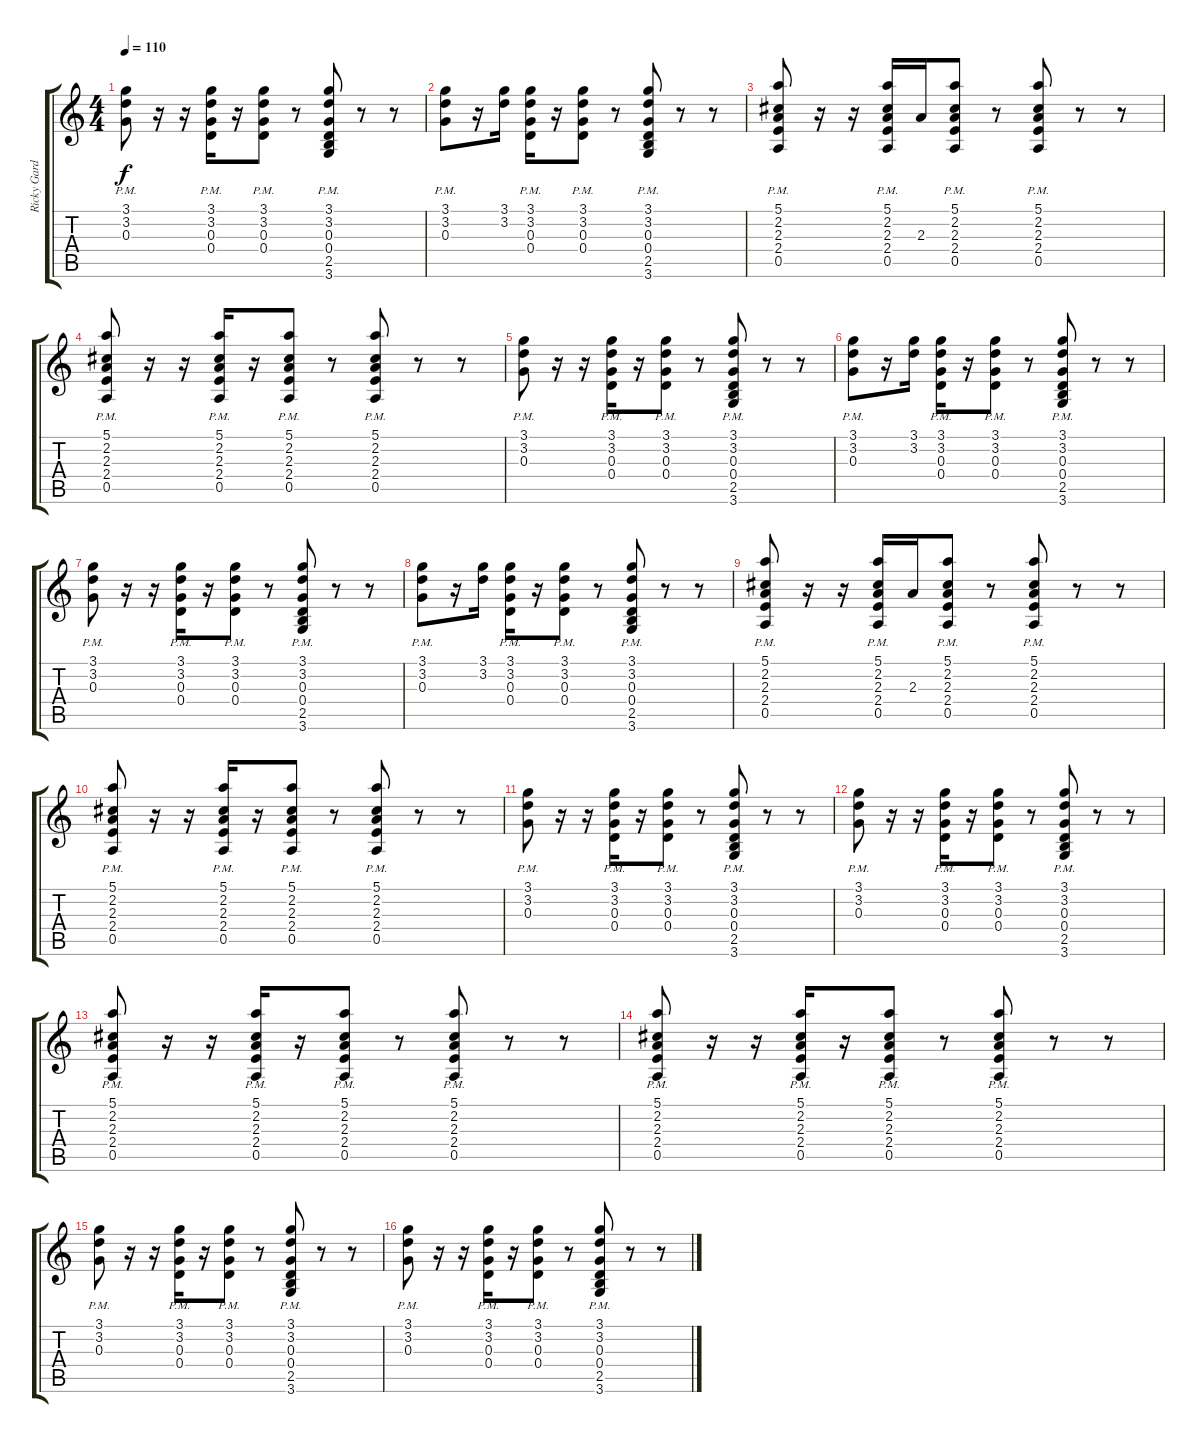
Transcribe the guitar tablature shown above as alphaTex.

\track ("Ricky Gardiner" "Ricky Gard") {instrument electricguitarclean}
\staff {score tabs}
\tuning (E4 B3 G3 D3 A2 E2) {hide}
\ts (4 4)
\tempo 110
\clef g2
\ks c
(3.1{pm} 3.2{pm} 0.3{pm}).8{dy f} r.16 r.16 (3.1{pm} 3.2{pm} 0.3{pm} 0.4{pm}).16 r.16 (3.1{pm} 3.2{pm} 0.3{pm} 0.4{pm}).8 r.8 (3.1{pm} 3.2{pm} 0.3{pm} 0.4{pm} 2.5{pm} 3.6{pm}).8 r.8 r.8 |
(3.1{pm} 3.2{pm} 0.3{pm}).8 r.16 (3.1 3.2).16 (3.1{pm} 3.2{pm} 0.3{pm} 0.4{pm}).16 r.16 (3.1{pm} 3.2{pm} 0.3{pm} 0.4{pm}).8 r.8 (3.1{pm} 3.2{pm} 0.3{pm} 0.4{pm} 2.5{pm} 3.6{pm}).8 r.8 r.8 |
(5.1{pm} 2.2{pm} 2.3{pm} 2.4 0.5).8 r.16 r.16 (5.1{pm} 2.2{pm} 2.3{pm} 2.4{pm} 0.5).16 2.3.16 (5.1{pm} 2.2{pm} 2.3{pm} 2.4{pm} 0.5).8 r.8 (5.1{pm} 2.2{pm} 2.3{pm} 2.4{pm} 0.5{pm}).8 r.8 r.8 |
(5.1{pm} 2.2{pm} 2.3{pm} 2.4 0.5).8 r.16 r.16 (5.1{pm} 2.2{pm} 2.3{pm} 2.4{pm} 0.5).16 r.16 (5.1{pm} 2.2{pm} 2.3{pm} 2.4{pm} 0.5).8 r.8 (5.1{pm} 2.2{pm} 2.3{pm} 2.4{pm} 0.5{pm}).8 r.8 r.8 |
(3.1{pm} 3.2{pm} 0.3{pm}).8 r.16 r.16 (3.1{pm} 3.2{pm} 0.3{pm} 0.4{pm}).16 r.16 (3.1{pm} 3.2{pm} 0.3{pm} 0.4{pm}).8 r.8 (3.1{pm} 3.2{pm} 0.3{pm} 0.4{pm} 2.5{pm} 3.6{pm}).8 r.8 r.8 |
(3.1{pm} 3.2{pm} 0.3{pm}).8 r.16 (3.1 3.2).16 (3.1{pm} 3.2{pm} 0.3{pm} 0.4{pm}).16 r.16 (3.1{pm} 3.2{pm} 0.3{pm} 0.4{pm}).8 r.8 (3.1{pm} 3.2{pm} 0.3{pm} 0.4{pm} 2.5{pm} 3.6{pm}).8 r.8 r.8 |
(3.1{pm} 3.2{pm} 0.3{pm}).8 r.16 r.16 (3.1{pm} 3.2{pm} 0.3{pm} 0.4{pm}).16 r.16 (3.1{pm} 3.2{pm} 0.3{pm} 0.4{pm}).8 r.8 (3.1{pm} 3.2{pm} 0.3{pm} 0.4{pm} 2.5{pm} 3.6{pm}).8 r.8 r.8 |
(3.1{pm} 3.2{pm} 0.3{pm}).8 r.16 (3.1 3.2).16 (3.1{pm} 3.2{pm} 0.3{pm} 0.4{pm}).16 r.16 (3.1{pm} 3.2{pm} 0.3{pm} 0.4{pm}).8 r.8 (3.1{pm} 3.2{pm} 0.3{pm} 0.4{pm} 2.5{pm} 3.6{pm}).8 r.8 r.8 |
(5.1{pm} 2.2{pm} 2.3{pm} 2.4 0.5).8 r.16 r.16 (5.1{pm} 2.2{pm} 2.3{pm} 2.4{pm} 0.5).16 2.3.16 (5.1{pm} 2.2{pm} 2.3{pm} 2.4{pm} 0.5).8 r.8 (5.1{pm} 2.2{pm} 2.3{pm} 2.4{pm} 0.5{pm}).8 r.8 r.8 |
(5.1{pm} 2.2{pm} 2.3{pm} 2.4 0.5).8 r.16 r.16 (5.1{pm} 2.2{pm} 2.3{pm} 2.4{pm} 0.5).16 r.16 (5.1{pm} 2.2{pm} 2.3{pm} 2.4{pm} 0.5).8 r.8 (5.1{pm} 2.2{pm} 2.3{pm} 2.4{pm} 0.5{pm}).8 r.8 r.8 |
(3.1{pm} 3.2{pm} 0.3{pm}).8 r.16 r.16 (3.1{pm} 3.2{pm} 0.3{pm} 0.4{pm}).16 r.16 (3.1{pm} 3.2{pm} 0.3{pm} 0.4{pm}).8 r.8 (3.1{pm} 3.2{pm} 0.3{pm} 0.4{pm} 2.5{pm} 3.6{pm}).8 r.8 r.8 |
(3.1{pm} 3.2{pm} 0.3{pm}).8 r.16 r.16 (3.1{pm} 3.2{pm} 0.3{pm} 0.4{pm}).16 r.16 (3.1{pm} 3.2{pm} 0.3{pm} 0.4{pm}).8 r.8 (3.1{pm} 3.2{pm} 0.3{pm} 0.4{pm} 2.5{pm} 3.6{pm}).8 r.8 r.8 |
(5.1{pm} 2.2{pm} 2.3{pm} 2.4 0.5).8 r.16 r.16 (5.1{pm} 2.2{pm} 2.3{pm} 2.4{pm} 0.5).16 r.16 (5.1{pm} 2.2{pm} 2.3{pm} 2.4{pm} 0.5).8 r.8 (5.1{pm} 2.2{pm} 2.3{pm} 2.4{pm} 0.5{pm}).8 r.8 r.8 |
(5.1{pm} 2.2{pm} 2.3{pm} 2.4 0.5).8 r.16 r.16 (5.1{pm} 2.2{pm} 2.3{pm} 2.4{pm} 0.5).16 r.16 (5.1{pm} 2.2{pm} 2.3{pm} 2.4{pm} 0.5).8 r.8 (5.1{pm} 2.2{pm} 2.3{pm} 2.4{pm} 0.5{pm}).8 r.8 r.8 |
(3.1{pm} 3.2{pm} 0.3{pm}).8 r.16 r.16 (3.1{pm} 3.2{pm} 0.3{pm} 0.4{pm}).16 r.16 (3.1{pm} 3.2{pm} 0.3{pm} 0.4{pm}).8 r.8 (3.1{pm} 3.2{pm} 0.3{pm} 0.4{pm} 2.5{pm} 3.6{pm}).8 r.8 r.8 |
(3.1{pm} 3.2{pm} 0.3{pm}).8 r.16 r.16 (3.1{pm} 3.2{pm} 0.3{pm} 0.4{pm}).16 r.16 (3.1{pm} 3.2{pm} 0.3{pm} 0.4{pm}).8 r.8 (3.1{pm} 3.2{pm} 0.3{pm} 0.4{pm} 2.5{pm} 3.6{pm}).8 r.8 r.8
